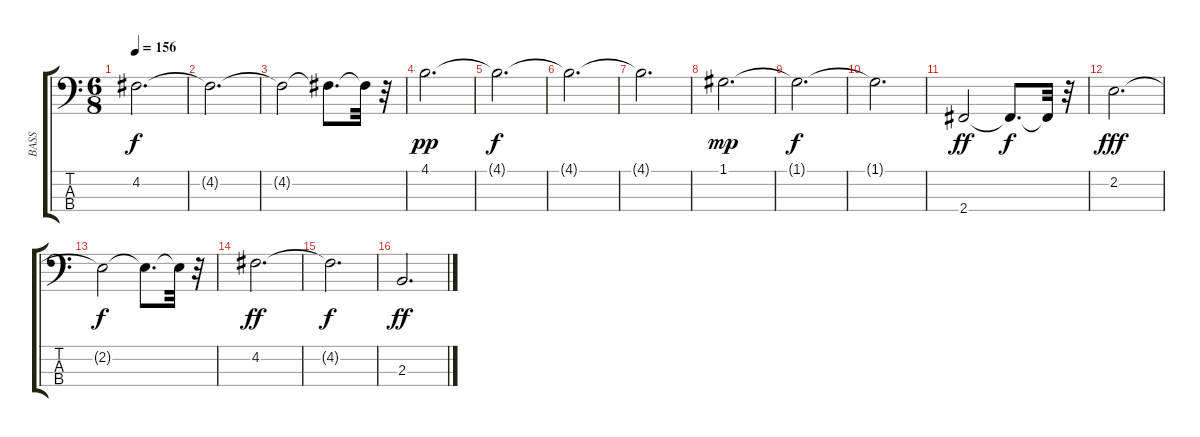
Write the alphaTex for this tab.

\track ("BASS" "BASS") {instrument acousticbass}
\staff {score tabs}
\tuning (G2 D2 A1 E1) {hide}
\ts (6 8)
\tempo 156
\clef f4
\ks c
4.2{t}.2{d dy f} |
4.2{t}.2{d} |
4.2{t}.2 4.2{t}.8{d} 4.2{t}.32 r.32 |
4.1.2{d dy pp} |
4.1{t}.2{d dy f} |
4.1{t}.2{d} |
4.1{t}.2{d} |
1.1.2{d dy mp} |
1.1{t}.2{d dy f} |
1.1{t}.2{d} |
2.4.2{dy ff} 2.4{t}.8{d dy f} 2.4{t}.32 r.32 |
2.2.2{d dy fff} |
2.2{t}.2{dy f} 2.2{t}.8{d} 2.2{t}.32 r.32 |
4.2.2{d dy ff} |
4.2{t}.2{d dy f} |
2.3.2{d dy ff}
